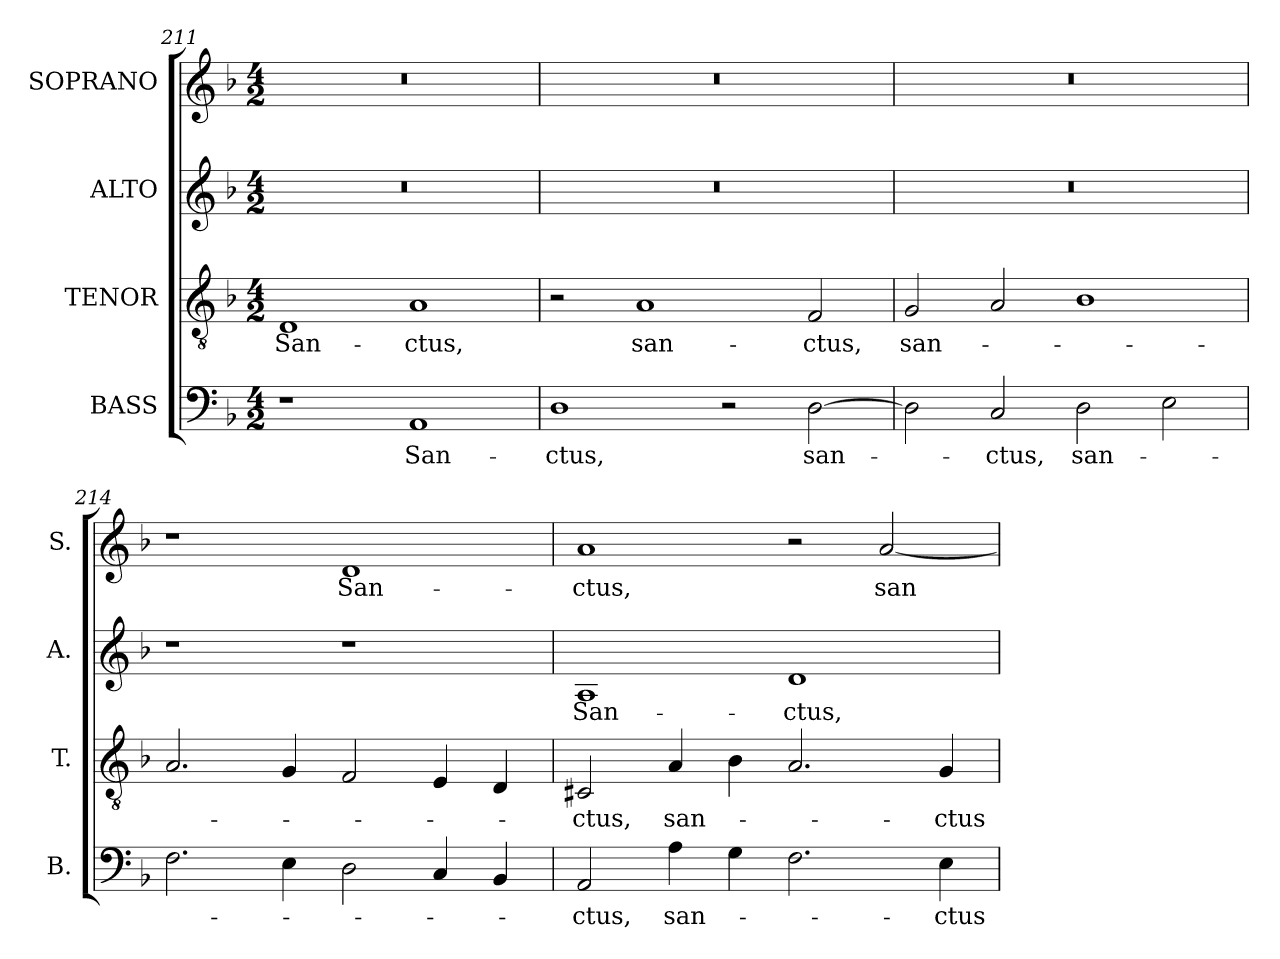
**kern	**text	**kern	**text	**kern	**text	**kern	**text
*part4	*part4	*part3	*part3	*part2	*part2	*part1	*part1
*staff4	*staff4	*staff3	*staff3	*staff2	*staff2	*staff1	*staff1
*I"BASS	*	*I"TENOR	*	*I"ALTO	*	*I"SOPRANO	*
*I'B.	*	*I'T.	*	*I'A.	*	*I'S.	*
!!LO:PB:g=z
*clefF4	*	*clefGv2	*	*clefG2	*	*clefG2	*
*	*	*ITrd7c12	*	*	*	*	*
*k[b-]	*	*k[b-]	*	*k[b-]	*	*k[b-]	*
*F:	*	*F:	*	*F:	*	*F:	*
*M4/2	*	*M4/2	*	*M4/2	*	*M4/2	*
*MM176	*	*MM176	*	*MM176	*	*MM176	*
=211	=211	=211	=211	=211	=211	=211	=211
!	!	!	!LO:LY:b:color=#000000	!LO:N:vis=1	!	!LO:N:vis=1	!
1r	.	1DDi	San-	0r	.	0r	.
!	!LO:LY:b:color=#000000	!	!	!	!	!	!
!	!	!	!LO:LY:b:color=#000000	!	!	!	!
1AAi	San-	1AAi	-ctus,	.	.	.	.
=212	=212	=212	=212	=212	=212	=212	=212
!	!LO:LY:b:color=#000000	!	!	!LO:N:vis=1	!	!LO:N:vis=1	!
1Di	-ctus,	2r	.	0r	.	0r	.
!	!	!	!LO:LY:b:color=#000000	!	!	!	!
.	.	1AAi	san-	.	.	.	.
2r	.	.	.	.	.	.	.
!	!LO:LY:b:color=#000000	!	!	!	!	!	!
!	!	!	!LO:LY:b:color=#000000	!	!	!	!
[2Di\	san-	2FFi/	-ctus,	.	.	.	.
=213	=213	=213	=213	=213	=213	=213	=213
!	!	!	!LO:LY:b:color=#000000	!LO:N:vis=1	!	!LO:N:vis=1	!
2Di\]	.	2GGi/	san-	0r	.	0r	.
!	!LO:LY:b:color=#000000	!	!	!	!	!	!
2Ci/	-ctus,	2AAi/	.	.	.	.	.
!	!LO:LY:b:color=#000000	!	!	!	!	!	!
2Di\	san-	1BB-i	.	.	.	.	.
2Ei\	.	.	.	.	.	.	.
=214	=214	=214	=214	=214	=214	=214	=214
2.Fi\	.	2.AAi/	.	1r	.	1r	.
4Ei\	.	4GGi/	.	.	.	.	.
!	!	!	!	!	!	!	!LO:LY:b:color=#000000
2Di\	.	2FFi/	.	1r	.	1di	San-
4Ci/	.	4EEi/	.	.	.	.	.
4BB-i/	.	4DDi/	.	.	.	.	.
=215	=215	=215	=215	=215	=215	=215	=215
!	!LO:LY:b:color=#000000	!	!	!	!	!	!
!	!	!	!LO:LY:b:color=#000000	!	!	!	!
!	!	!	!	!	!LO:LY:b:color=#000000	!	!
!	!	!	!	!	!	!	!LO:LY:b:color=#000000
2AAi/	-ctus,	2CC#Xi/	-ctus,	1Ai	San-	1ai	-ctus,
!	!LO:LY:b:color=#000000	!	!	!	!	!	!
!	!	!	!LO:LY:b:color=#000000	!	!	!	!
4Ai\	san-	4AAi/	san-	.	.	.	.
4Gi\	.	4BB-i\	.	.	.	.	.
!	!	!	!	!	!LO:LY:b:color=#000000	!	!
2.Fi\	.	2.AAi/	.	1di	-ctus,	2r	.
!	!	!	!	!	!	!	!LO:LY:b:color=#000000
.	.	.	.	.	.	[2ai/	san-
!	!LO:LY:b:color=#000000	!	!	!	!	!	!
!	!	!	!LO:LY:b:color=#000000	!	!	!	!
4Ei\	-ctus	4GGi/	-ctus	.	.	.	.
=	=	=	=	=	=	=	=
*-	*-	*-	*-	*-	*-	*-	*-
